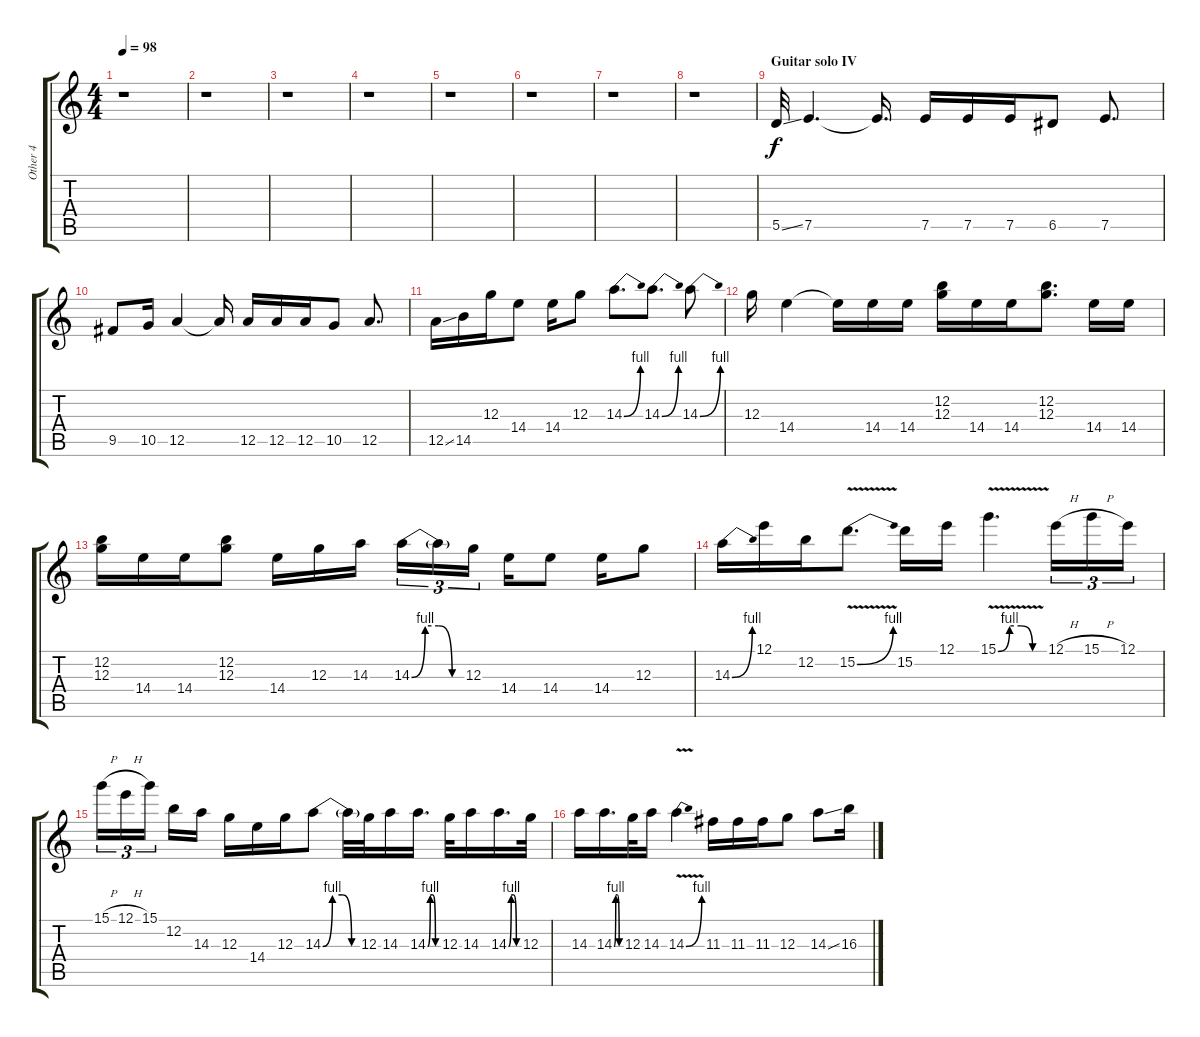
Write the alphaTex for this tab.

\track ("Other 4" "Other 4") {instrument overdrivenguitar}
\staff {score tabs}
\tuning (E4 B3 G3 D3 A2 D2) {hide}
\ts (4 4)
\tempo 98
\clef g2
\ks c
r.1{dy f} |
r.1 |
r.1 |
r.1 |
r.1 |
r.1 |
r.1 |
r.1 |
\section ("" "Guitar solo IV")
5.5{ss}.32 7.5.4{d} 7.5{t}.16{d} 7.5.16 7.5.16 7.5.16 6.5.8 7.5.8{d} |
9.5.8 10.5.16 12.5.4 12.5{t}.16 12.5.16 12.5.16 12.5.16 10.5.8 12.5.8{d} |
12.5{ss}.16 14.5.16 12.3.16 14.4.8 14.4.16 12.3.8 14.3{be (bend 0 0 60 4)}.8{d} 14.3{be (bend 0 0 60 4)}.8{d} 14.3{be (bend 0 0 60 4)}.8 |
12.3.16 14.4.4 14.4{t}.16 14.4.16 14.4.16 (12.2 12.3).16 14.4.16 14.4.16 (12.2 12.3).8{d} 14.4.16 14.4.16 |
(12.2 12.3).16 14.4.16 14.4.16 (12.2 12.3).8 14.4.16 12.3.16 14.3.16 14.3{be (custom 0 0 15 4 30 4 45 0 60 0)}.16{tu (3 2)} 14.3{t}.16{tu (3 2)} 12.3.16{tu (3 2)} 14.4.16 14.4.8 14.4.16 12.3.8 |
14.3{be (bend 0 0 60 4)}.16 12.1.16 12.2.16 15.2{be (bend 0 0 60 4) v}.8{d} 15.2.16 12.1.16 15.1{be (custom 0 0 15 4 30 4 45 0 60 0) v}.4{d} 12.1{h}.16{tu (3 2)} 15.1{h}.16{tu (3 2)} 12.1.16{tu (3 2)} |
15.1{h}.16{tu (3 2)} 12.1{h}.16{tu (3 2)} 15.1.16{tu (3 2)} 12.2.16 14.3.16 12.3.16 14.4.16 12.3.16 14.3{be (custom 0 0 15 4 30 4 45 0 60 0)}.8 14.3{t}.32 12.3.32 14.3.16 14.3{be (custom 0 0 15 4 30 4 45 0 60 0)}.16{d} 12.3.32 14.3.16 14.3{be (custom 0 0 15 4 30 4 45 0 60 0)}.16{d} 12.3.32 |
14.3.16 14.3{be (custom 0 0 15 4 30 4 45 0 60 0)}.16{d} 12.3.32 14.3.16 14.3{be (bend 0 0 60 4) v}.4 11.3.16 11.3.16 11.3.16 12.3.8 14.3{ss}.8 16.3.16
